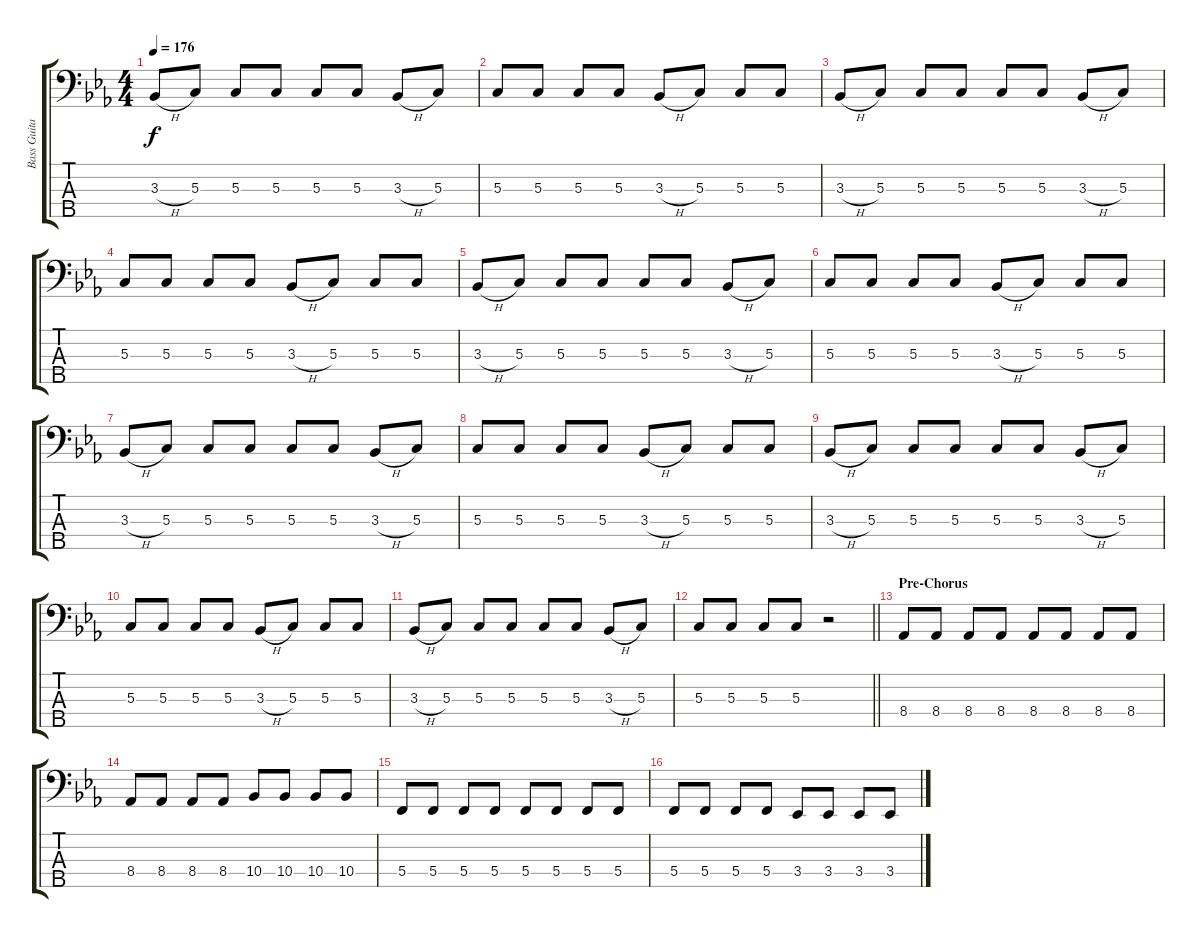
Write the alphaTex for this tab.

\track ("Bass Guitar" "Bass Guita") {instrument electricbasspick}
\staff {score tabs}
\tuning (F2 C2 G1 C1 A0) {hide}
\ts (4 4)
\tempo 176
\clef f4
\ks eb
3.3{h}.8{dy f} 5.3.8 5.3.8 5.3.8 5.3.8 5.3.8 3.3{h}.8 5.3.8 |
5.3.8 5.3.8 5.3.8 5.3.8 3.3{h}.8 5.3.8 5.3.8 5.3.8 |
3.3{h}.8 5.3.8 5.3.8 5.3.8 5.3.8 5.3.8 3.3{h}.8 5.3.8 |
5.3.8 5.3.8 5.3.8 5.3.8 3.3{h}.8 5.3.8 5.3.8 5.3.8 |
3.3{h}.8 5.3.8 5.3.8 5.3.8 5.3.8 5.3.8 3.3{h}.8 5.3.8 |
5.3.8 5.3.8 5.3.8 5.3.8 3.3{h}.8 5.3.8 5.3.8 5.3.8 |
3.3{h}.8 5.3.8 5.3.8 5.3.8 5.3.8 5.3.8 3.3{h}.8 5.3.8 |
5.3.8 5.3.8 5.3.8 5.3.8 3.3{h}.8 5.3.8 5.3.8 5.3.8 |
3.3{h}.8 5.3.8 5.3.8 5.3.8 5.3.8 5.3.8 3.3{h}.8 5.3.8 |
5.3.8 5.3.8 5.3.8 5.3.8 3.3{h}.8 5.3.8 5.3.8 5.3.8 |
3.3{h}.8 5.3.8 5.3.8 5.3.8 5.3.8 5.3.8 3.3{h}.8 5.3.8 |
\barLineRight lightlight
5.3.8 5.3.8 5.3.8 5.3.8 r.2 |
\section ("" "Pre-Chorus")
8.4.8 8.4.8 8.4.8 8.4.8 8.4.8 8.4.8 8.4.8 8.4.8 |
8.4.8 8.4.8 8.4.8 8.4.8 10.4.8 10.4.8 10.4.8 10.4.8 |
5.4.8 5.4.8 5.4.8 5.4.8 5.4.8 5.4.8 5.4.8 5.4.8 |
5.4.8 5.4.8 5.4.8 5.4.8 3.4.8 3.4.8 3.4.8 3.4.8
